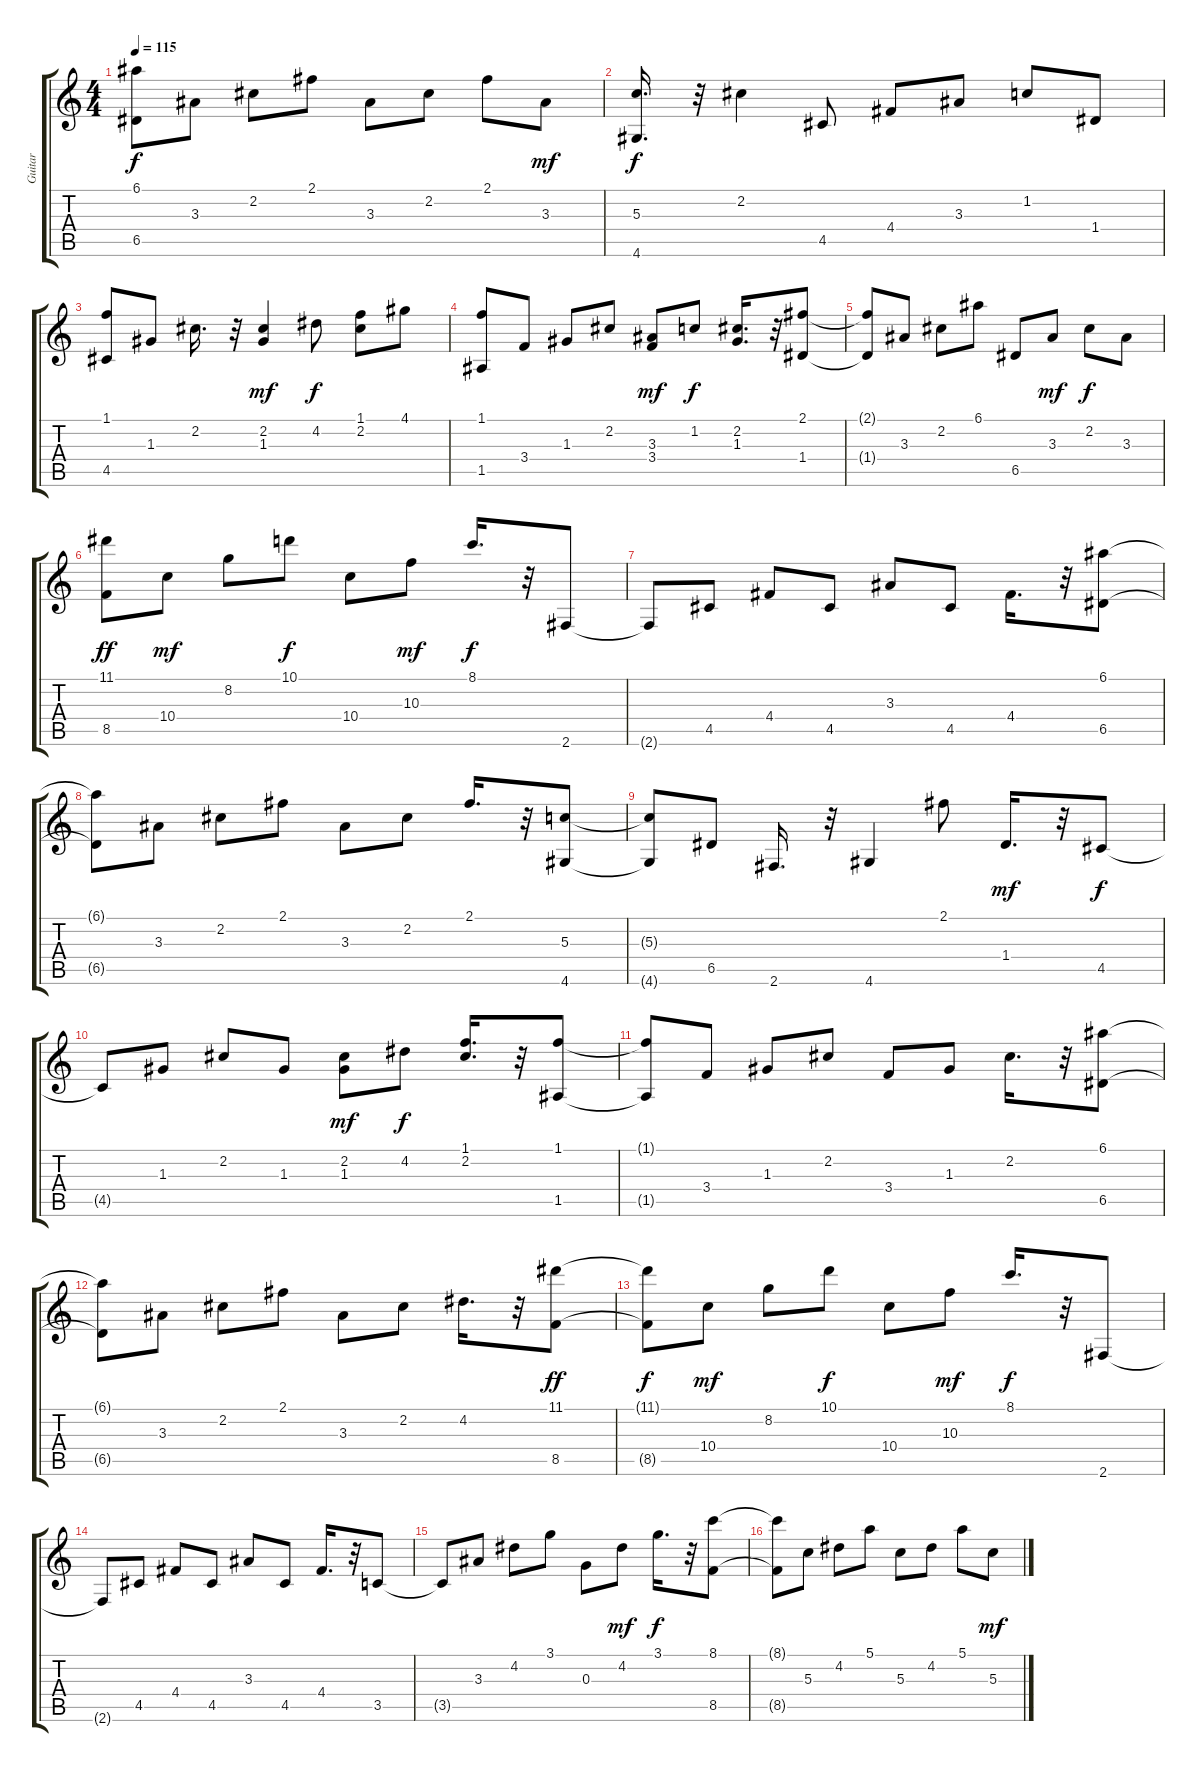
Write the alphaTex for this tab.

\track ("Guitar" "Guitar") {instrument acousticguitarsteel}
\staff {score tabs}
\tuning (E4 B3 G3 D3 A2 E2) {hide}
\ts (4 4)
\tempo 115
\clef g2
\ks c
(6.1 6.5).8{dy f} 3.3.8 2.2.8 2.1.8 3.3.8 2.2.8 2.1.8 3.3.8{dy mf} |
(5.3 4.6).16{d dy f} r.32 2.2.4 4.5.8 4.4.8 3.3.8 1.2.8 1.4.8 |
(1.1 4.5).8 1.3.8 2.2.16{d} r.32 (2.2 1.3).4{dy mf} 4.2.8{dy f} (1.1 2.2).8 4.1.8 |
(1.1 1.5).8 3.4.8 1.3.8 2.2.8 (3.3 3.4).8{dy mf} 1.2.8{dy f} (2.2 1.3).16{d} r.32 (2.1 1.4).8 |
(2.1{t} 1.4{t}).8 3.3.8 2.2.8 6.1.8 6.5.8 3.3.8{dy mf} 2.2.8{dy f} 3.3.8 |
(11.1 8.5).8{dy ff} 10.4.8{dy mf} 8.2.8 10.1.8{dy f} 10.4.8 10.3.8{dy mf} 8.1.16{d dy f} r.32 2.6.8 |
2.6{t}.8 4.5.8 4.4.8 4.5.8 3.3.8 4.5.8 4.4.16{d} r.32 (6.1 6.5).8 |
(6.1{t} 6.5{t}).8 3.3.8 2.2.8 2.1.8 3.3.8 2.2.8 2.1.16{d} r.32 (5.3 4.6).8 |
(5.3{t} 4.6{t}).8 6.5.8 2.6.16{d} r.32 4.6.4 2.1.8 1.4.16{d dy mf} r.32 4.5.8{dy f} |
4.5{t}.8 1.3.8 2.2.8 1.3.8 (2.2 1.3).8{dy mf} 4.2.8{dy f} (1.1 2.2).16{d} r.32 (1.1 1.5).8 |
(1.1{t} 1.5{t}).8 3.4.8 1.3.8 2.2.8 3.4.8 1.3.8 2.2.16{d} r.32 (6.1 6.5).8 |
(6.1{t} 6.5{t}).8 3.3.8 2.2.8 2.1.8 3.3.8 2.2.8 4.2.16{d} r.32 (11.1 8.5).8{dy ff} |
(11.1{t} 8.5{t}).8{dy f} 10.4.8{dy mf} 8.2.8 10.1.8{dy f} 10.4.8 10.3.8{dy mf} 8.1.16{d dy f} r.32 2.6.8 |
2.6{t}.8 4.5.8 4.4.8 4.5.8 3.3.8 4.5.8 4.4.16{d} r.32 3.5.8 |
3.5{t}.8 3.3.8 4.2.8 3.1.8 0.3.8 4.2.8{dy mf} 3.1.16{d dy f} r.32 (8.1 8.5).8 |
(8.1{t} 8.5{t}).8 5.3.8 4.2.8 5.1.8 5.3.8 4.2.8 5.1.8 5.3.8{dy mf}
